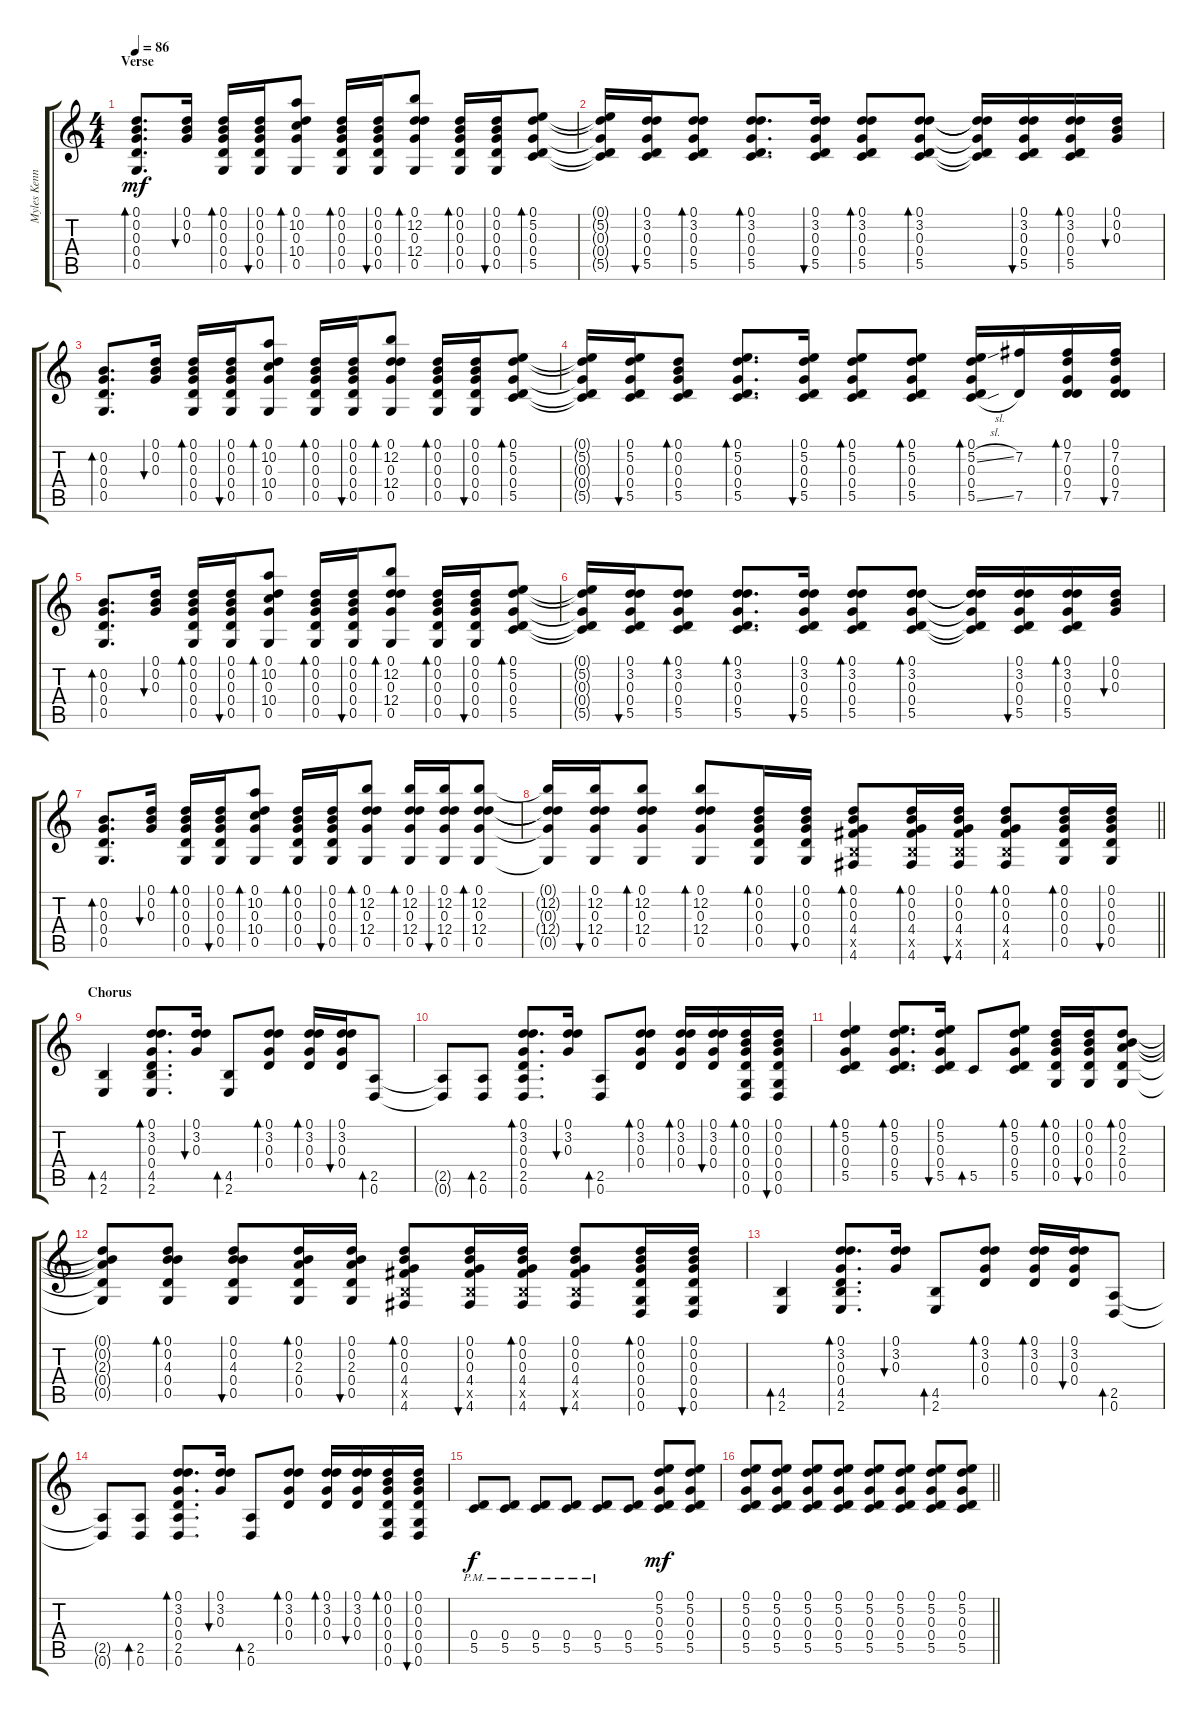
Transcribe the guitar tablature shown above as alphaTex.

\track ("Myles Kennedy" "Myles Kenn") {instrument acousticguitarsteel}
\staff {score tabs}
\tuning (D4 B3 G3 D3 G2 D2) {hide}
\ts (4 4)
\section ("" "Verse")
\tempo 86
\clef g2
\ks c
(0.1 0.2 0.3 0.4 0.5).8{d bd 60 dy mf} (0.1 0.2 0.3).16{bu 60} (0.1 0.2 0.3 0.4 0.5).16{bd 60} (0.1 0.2 0.3 0.4 0.5).16{bu 60} (0.1 10.2 0.3 10.4 0.5).8{bd 60} (0.1 0.2 0.3 0.4 0.5).16{bd 60} (0.1 0.2 0.3 0.4 0.5).16{bu 60} (0.1 12.2 0.3 12.4 0.5).8{bd 60} (0.1 0.2 0.3 0.4 0.5).16{bd 60} (0.1 0.2 0.3 0.4 0.5).16{bu 60} (0.1 5.2 0.3 0.4 5.5).8{bd 60} |
(0.1{t} 5.2{t} 0.3{t} 0.4{t} 5.5{t}).16 (0.1 3.2 0.3 0.4 5.5).16{bu 60} (0.1 3.2 0.3 0.4 5.5).8{bd 60} (0.1 3.2 0.3 0.4 5.5).8{d bd 60} (0.1 3.2 0.3 0.4 5.5).16{bu 60} (0.1 3.2 0.3 0.4 5.5).8{bd 60} (0.1 3.2 0.3 0.4 5.5).8{bd 60} (0.1{t} 3.2{t} 0.3{t} 0.4{t} 5.5{t}).16 (0.1 3.2 0.3 0.4 5.5).16{bu 60} (0.1 3.2 0.3 0.4 5.5).16{bd 60} (0.1 0.2 0.3).16{bu 60} |
(0.2 0.3 0.4 0.5).8{d bd 60} (0.1 0.2 0.3).16{bu 60} (0.1 0.2 0.3 0.4 0.5).16{bd 60} (0.1 0.2 0.3 0.4 0.5).16{bu 60} (0.1 10.2 0.3 10.4 0.5).8{bd 60} (0.1 0.2 0.3 0.4 0.5).16{bd 60} (0.1 0.2 0.3 0.4 0.5).16{bu 60} (0.1 12.2 0.3 12.4 0.5).8{bd 60} (0.1 0.2 0.3 0.4 0.5).16{bd 60} (0.1 0.2 0.3 0.4 0.5).16{bu 60} (0.1 5.2 0.3 0.4 5.5).8{bd 60} |
(0.1{t} 5.2{t} 0.3{t} 0.4{t} 5.5{t}).16 (0.1 5.2 0.3 0.4 5.5).16{bu 60} (0.1 0.2 0.3 0.4 5.5).8{bd 60} (0.1 5.2 0.3 0.4 5.5).8{d bd 60} (0.1 5.2 0.3 0.4 5.5).16{bu 60} (0.1 5.2 0.3 0.4 5.5).8{bd 60} (0.1 5.2 0.3 0.4 5.5).8{bd 60} (0.1 5.2{sl} 0.3 0.4 5.5{sl}).16{bd 60} (7.2 7.5).16 (0.1 7.2 0.3 0.4 7.5).16{bd 60} (0.1 7.2 0.3 0.4 7.5).16{bu 60} |
(0.2 0.3 0.4 0.5).8{d bd 60} (0.1 0.2 0.3).16{bu 60} (0.1 0.2 0.3 0.4 0.5).16{bd 60} (0.1 0.2 0.3 0.4 0.5).16{bu 60} (0.1 10.2 0.3 10.4 0.5).8{bd 60} (0.1 0.2 0.3 0.4 0.5).16{bd 60} (0.1 0.2 0.3 0.4 0.5).16{bu 60} (0.1 12.2 0.3 12.4 0.5).8{bd 60} (0.1 0.2 0.3 0.4 0.5).16{bd 60} (0.1 0.2 0.3 0.4 0.5).16{bu 60} (0.1 5.2 0.3 0.4 5.5).8{bd 60} |
(0.1{t} 5.2{t} 0.3{t} 0.4{t} 5.5{t}).16 (0.1 3.2 0.3 0.4 5.5).16{bu 60} (0.1 3.2 0.3 0.4 5.5).8{bd 60} (0.1 3.2 0.3 0.4 5.5).8{d bd 60} (0.1 3.2 0.3 0.4 5.5).16{bu 60} (0.1 3.2 0.3 0.4 5.5).8{bd 60} (0.1 3.2 0.3 0.4 5.5).8{bd 60} (0.1{t} 3.2{t} 0.3{t} 0.4{t} 5.5{t}).16 (0.1 3.2 0.3 0.4 5.5).16{bu 60} (0.1 3.2 0.3 0.4 5.5).16{bd 60} (0.1 0.2 0.3).16{bu 60} |
(0.2 0.3 0.4 0.5).8{d bd 60} (0.1 0.2 0.3).16{bu 60} (0.1 0.2 0.3 0.4 0.5).16{bd 60} (0.1 0.2 0.3 0.4 0.5).16{bu 60} (0.1 10.2 0.3 10.4 0.5).8{bd 60} (0.1 0.2 0.3 0.4 0.5).16{bd 60} (0.1 0.2 0.3 0.4 0.5).16{bu 60} (0.1 12.2 0.3 12.4 0.5).8{bd 60} (0.1 12.2 0.3 12.4 0.5).16{bd 60} (0.1 12.2 0.3 12.4 0.5).16{bu 60} (0.1 12.2 0.3 12.4 0.5).8{bd 60} |
\barLineRight lightlight
(0.1{t} 12.2{t} 0.3{t} 12.4{t} 0.5{t}).16 (0.1 12.2 0.3 12.4 0.5).16{bu 60} (0.1 12.2 0.3 12.4 0.5).8{bd 60} (0.1 12.2 0.3 12.4 0.5).8{bd 60} (0.1 0.2 0.3 0.4 0.5).16{bd 60} (0.1 0.2 0.3 0.4 0.5).16{bu 60} (0.1 0.2 0.3 4.4 4.5{x} 4.6).8{bd 60} (0.1 0.2 0.3 4.4 4.5{x} 4.6).16{bd 60} (0.1 0.2 0.3 4.4 4.5{x} 4.6).16{bu 60} (0.1 0.2 0.3 4.4 4.5{x} 4.6).8{bd 60} (0.1 0.2 0.3 0.4 0.5).16{bd 60} (0.1 0.2 0.3 0.4 0.5).16{bu 60} |
\section ("" "Chorus")
(4.5 2.6).4{bd 60} (0.1 3.2 0.3 0.4 4.5 2.6).8{d bd 60} (0.1 3.2 0.3).16{bu 60} (4.5 2.6).8{bd 60} (0.1 3.2 0.3 0.4).8{bd 60} (0.1 3.2 0.3 0.4).16{bd 60} (0.1 3.2 0.3 0.4).16{bu 60} (2.5 0.6).8{bd 60} |
(2.5{t} 0.6{t}).8 (2.5 0.6).8{bd 60} (0.1 3.2 0.3 0.4 2.5 0.6).8{d bd 60} (0.1 3.2 0.3).16{bu 60} (2.5 0.6).8{bd 60} (0.1 3.2 0.3 0.4).8{bd 60} (0.1 3.2 0.3 0.4).16{bd 60} (0.1 3.2 0.3 0.4).16{bu 60} (0.1 0.2 0.3 0.4 0.5 0.6).16{bd 60} (0.1 0.2 0.3 0.4 0.5 0.6).16{bu 60} |
(0.1 5.2 0.3 0.4 5.5).4{bd 60} (0.1 5.2 0.3 0.4 5.5).8{d bd 60} (0.1 5.2 0.3 0.4 5.5).16{bu 60} 5.5.8{bd 60} (0.1 5.2 0.3 0.4 5.5).8{bd 60} (0.1 0.2 0.3 0.4 0.5).16{bd 60} (0.1 0.2 0.3 0.4 0.5).16{bu 60} (0.1 0.2 2.3 0.4 0.5).8{bd 60} |
(0.1{t} 0.2{t} 2.3{t} 0.4{t} 0.5{t}).8 (0.1 0.2 4.3 0.4 0.5).8{bd 60} (0.1 0.2 4.3 0.4 0.5).8{bu 60} (0.1 0.2 2.3 0.4 0.5).16{bd 60} (0.1 0.2 2.3 0.4 0.5).16{bu 60} (0.1 0.2 0.3 4.4 4.5{x} 4.6).8{bd 60} (0.1 0.2 0.3 4.4 4.5{x} 4.6).16{bu 60} (0.1 0.2 0.3 4.4 4.5{x} 4.6).16{bd 60} (0.1 0.2 0.3 4.4 4.5{x} 4.6).8{bu 60} (0.1 0.2 0.3 0.4 0.5 0.6).16{bd 60} (0.1 0.2 0.3 0.4 0.5 0.6).16{bu 60} |
(4.5 2.6).4{bd 60} (0.1 3.2 0.3 0.4 4.5 2.6).8{d bd 60} (0.1 3.2 0.3).16{bu 60} (4.5 2.6).8{bd 60} (0.1 3.2 0.3 0.4).8{bd 60} (0.1 3.2 0.3 0.4).16{bd 60} (0.1 3.2 0.3 0.4).16{bu 60} (2.5 0.6).8{bd 60} |
(2.5{t} 0.6{t}).8 (2.5 0.6).8{bd 60} (0.1 3.2 0.3 0.4 2.5 0.6).8{d bd 60} (0.1 3.2 0.3).16{bu 60} (2.5 0.6).8{bd 60} (0.1 3.2 0.3 0.4).8{bd 60} (0.1 3.2 0.3 0.4).16{bd 60} (0.1 3.2 0.3 0.4).16{bu 60} (0.1 0.2 0.3 0.4 0.5 0.6).16{bd 60} (0.1 0.2 0.3 0.4 0.5 0.6).16{bu 60} |
(0.4{pm} 5.5{pm}).8{dy f instrument distortionguitar} (0.4{pm} 5.5{pm}).8 (0.4{pm} 5.5{pm}).8 (0.4{pm} 5.5{pm}).8 (0.4{pm} 5.5{pm}).8 (0.4 5.5).8 (0.1 5.2 0.3 0.4 5.5).8{dy mf} (0.1 5.2 0.3 0.4 5.5).8 |
\barLineRight lightlight
(0.1 5.2 0.3 0.4 5.5).8 (0.1 5.2 0.3 0.4 5.5).8 (0.1 5.2 0.3 0.4 5.5).8 (0.1 5.2 0.3 0.4 5.5).8 (0.1 5.2 0.3 0.4 5.5).8 (0.1 5.2 0.3 0.4 5.5).8 (0.1 5.2 0.3 0.4 5.5).8 (0.1 5.2 0.3 0.4 5.5).8
